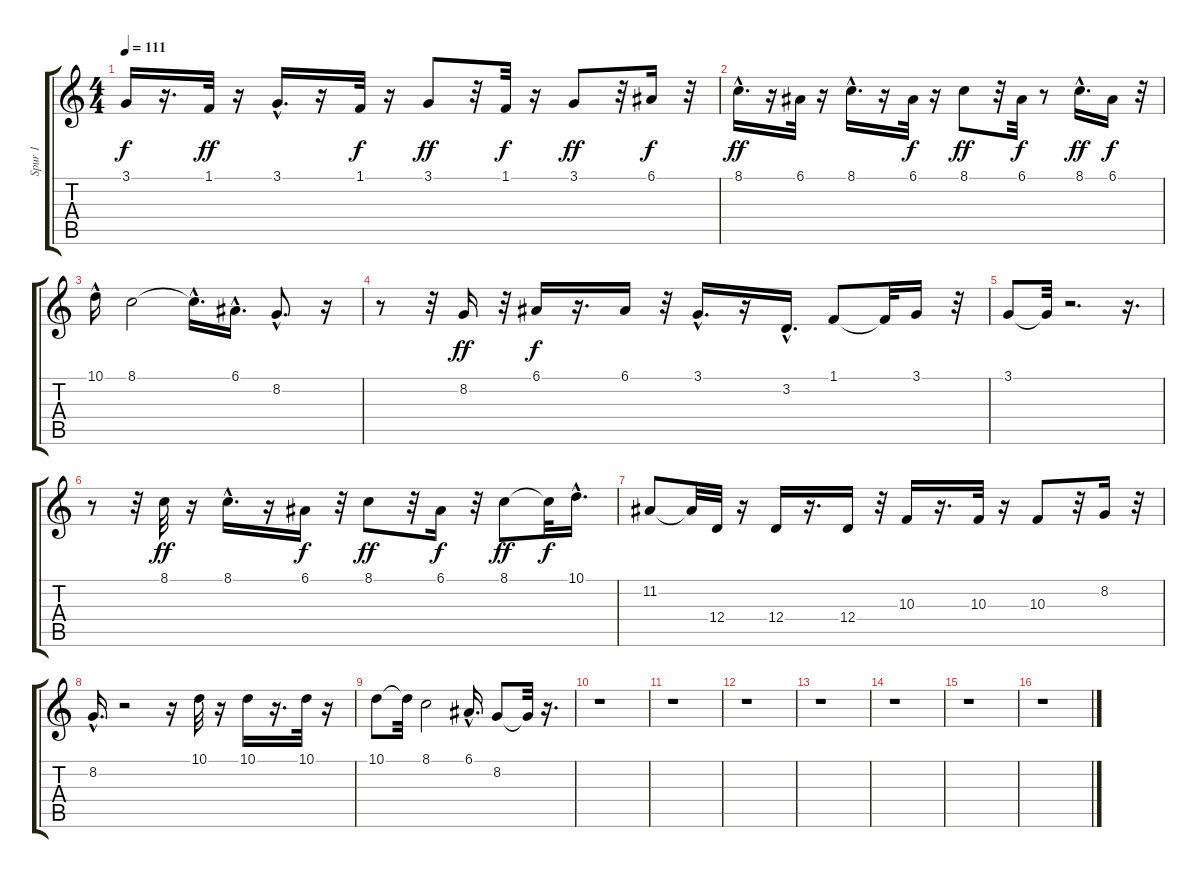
\track ("Spur 1" "Spur 1") {instrument piccolo}
\staff {score tabs}
\tuning (E4 B3 G3 D3 A2 E2) {hide}
\ts (4 4)
\tempo 111
\clef g2
\ks c
3.1{t}.16{dy f} r.16{d} 1.1.32{dy ff} r.16 3.1{hac}.16{d} r.16 1.1.32{dy f} r.16 3.1.8{dy ff} r.32 1.1.32{dy f} r.16 3.1.8{dy ff} r.32 6.1.16{dy f} r.32 |
8.1{hac}.16{d dy ff} r.16 6.1.32 r.16 8.1{hac}.16{d} r.16 6.1.32{dy f} r.16 8.1.8{dy ff} r.32 6.1.32{dy f} r.8 8.1{hac}.16{d dy ff} 6.1.16{dy f} r.32 |
10.1{hac}.16 8.1.2 8.1{hac t}.16{d} 6.1{hac}.16{d} 8.2{hac}.8{d} r.16 |
r.8 r.32 8.2.16{dy ff} r.32 6.1.16{dy f} r.16{d} 6.1.16 r.32 3.1{hac}.16{d} r.16 3.2{hac}.16{d} 1.1.8 1.1{t}.32 3.1.16 r.32 |
3.1.8 3.1{t}.32 r.2{d} r.16{d} |
r.8 r.32 8.1.32{dy ff} r.16 8.1{hac}.16{d} r.16 6.1.16{dy f} r.32 8.1.8{dy ff} r.32 6.1.16{dy f} r.32 8.1.8{dy ff} 8.1{t}.32{dy f} 10.1{hac}.16{d} |
11.2.8 11.2{t}.32 12.4.32 r.16 12.4.16 r.16{d} 12.4.16 r.32 10.3.16 r.16{d} 10.3.32 r.16 10.3.8 r.32 8.2.16 r.32 |
8.2{hac}.16{d} r.2 r.16 10.1.32 r.16 10.1.16 r.16{d} 10.1.32 r.16 |
10.1.8 10.1{t}.32 8.1.2 6.1{hac}.16{d} 8.2.8 8.2{t}.32 r.16{d} |
r.1 |
r.1 |
r.1 |
r.1 |
r.1 |
r.1 |
r.1
